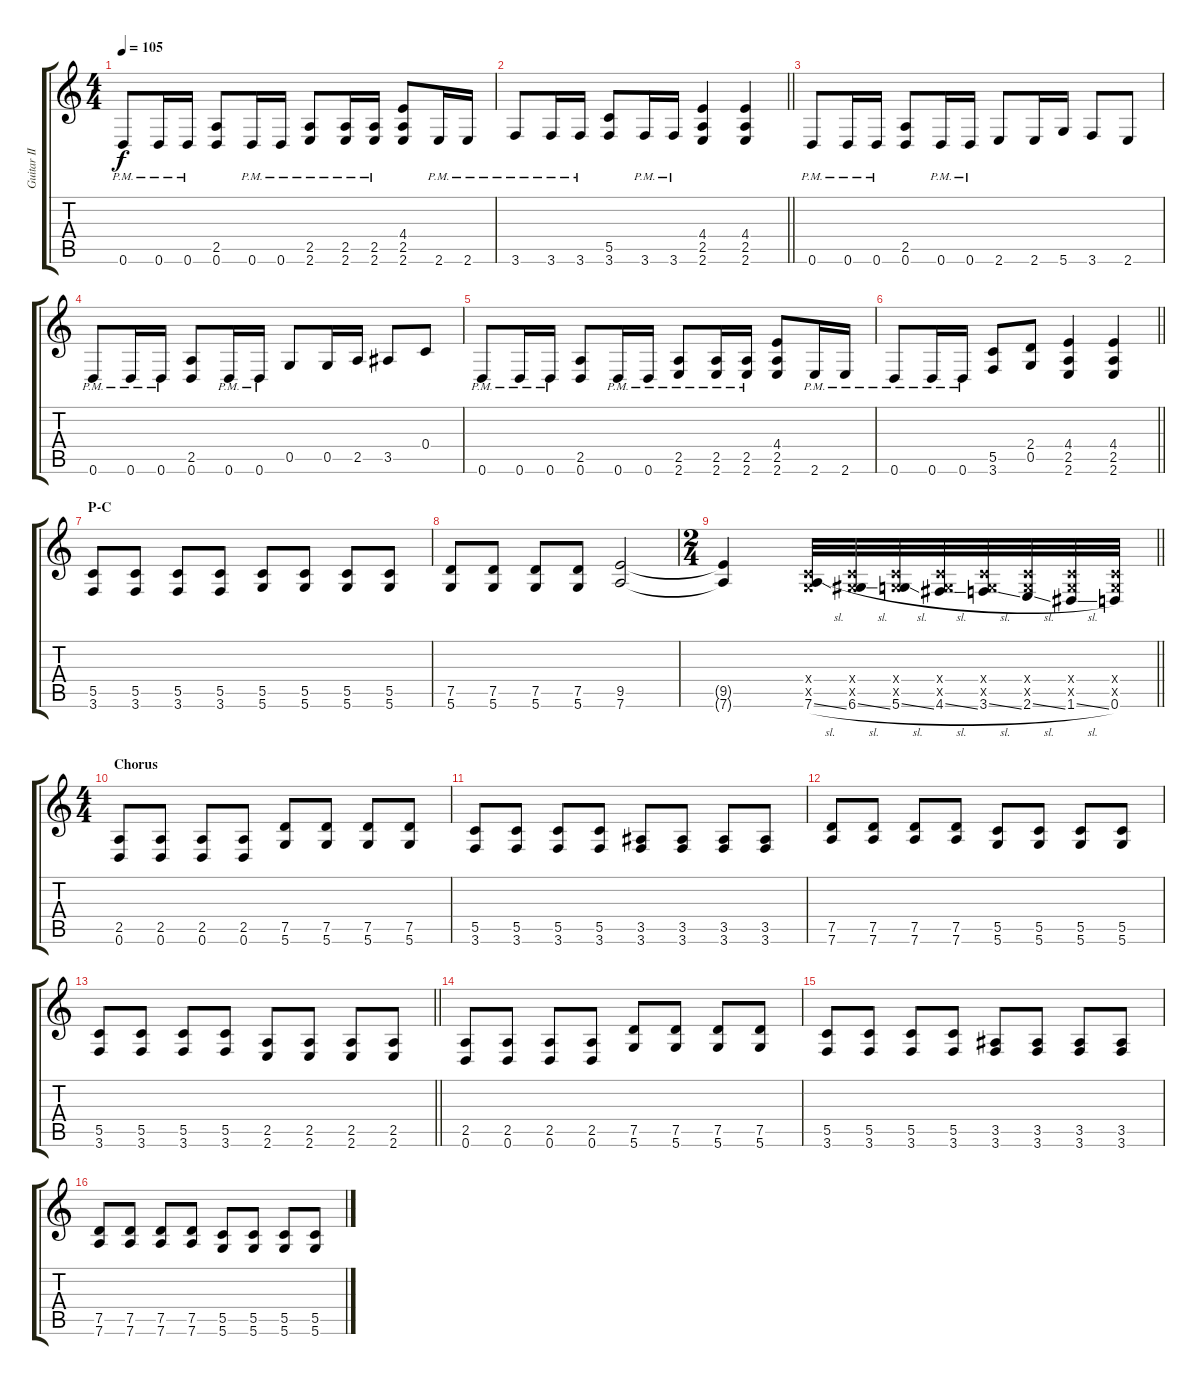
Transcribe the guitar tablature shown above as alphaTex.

\track ("Guitar II" "Guitar II") {instrument distortionguitar}
\staff {score tabs}
\tuning (D4 A3 F3 C3 G2 D2) {hide}
\ts (4 4)
\tempo 105
\clef g2
\ks c
0.6{pm}.8{dy f} 0.6{pm}.16 0.6{pm}.16 (2.5 0.6).8 0.6{pm}.16 0.6{pm}.16 (2.5{pm} 2.6{pm}).8 (2.5{pm} 2.6{pm}).16 (2.5{pm} 2.6{pm}).16 (4.4 2.5 2.6).8 2.6{pm}.16 2.6{pm}.16 |
\barLineRight lightlight
3.6{pm}.8 3.6{pm}.16 3.6{pm}.16 (5.5 3.6).8 3.6{pm}.16 3.6{pm}.16 (4.4 2.5 2.6).4 (4.4 2.5 2.6).4 |
\section ("" "")
0.6{pm}.8 0.6{pm}.16 0.6{pm}.16 (2.5 0.6).8 0.6{pm}.16 0.6{pm}.16 2.6.8 2.6.16 5.6.16 3.6.8 2.6.8 |
0.6{pm}.8 0.6{pm}.16 0.6{pm}.16 (2.5 0.6).8 0.6{pm}.16 0.6{pm}.16 0.5.8 0.5.16 2.5.16 3.5.8 0.4.8 |
0.6{pm}.8 0.6{pm}.16 0.6{pm}.16 (2.5 0.6).8 0.6{pm}.16 0.6{pm}.16 (2.5{pm} 2.6{pm}).8 (2.5{pm} 2.6{pm}).16 (2.5{pm} 2.6{pm}).16 (4.4 2.5 2.6).8 2.6{pm}.16 2.6{pm}.16 |
\barLineRight lightlight
0.6{pm}.8 0.6{pm}.16 0.6{pm}.16 (5.5 3.6).8 (2.4 0.5).8 (4.4 2.5 2.6).4 (4.4 2.5 2.6).4 |
\section ("" "P-C")
(5.5 3.6).8{volume 15} (5.5 3.6).8 (5.5 3.6).8 (5.5 3.6).8 (5.5 5.6).8 (5.5 5.6).8 (5.5 5.6).8 (5.5 5.6).8 |
(7.5 5.6).8 (7.5 5.6).8 (7.5 5.6).8 (7.5 5.6).8 (9.5 7.6).2 |
\ts (2 4)
\barLineRight lightlight
(9.5{t} 7.6{t}).4 (0.4{x} 0.5{x} 7.6{sl}).32 (0.4{x} 0.5{x} 6.6{sl}).32 (0.4{x} 0.5{x} 5.6{sl}).32 (0.4{x} 0.5{x} 4.6{sl}).32 (0.4{x} 0.5{x} 3.6{sl}).32 (0.4{x} 0.5{x} 2.6{sl}).32 (0.4{x} 0.5{x} 1.6{sl}).32 (0.4{x} 0.5{x} 0.6).32 |
\ts (4 4)
\section ("" "Chorus")
(2.5 0.6).8 (2.5 0.6).8 (2.5 0.6).8 (2.5 0.6).8 (7.5 5.6).8 (7.5 5.6).8 (7.5 5.6).8 (7.5 5.6).8 |
(5.5 3.6).8 (5.5 3.6).8 (5.5 3.6).8 (5.5 3.6).8 (3.5 3.6).8 (3.5 3.6).8 (3.5 3.6).8 (3.5 3.6).8 |
(7.5 7.6).8 (7.5 7.6).8 (7.5 7.6).8 (7.5 7.6).8 (5.5 5.6).8 (5.5 5.6).8 (5.5 5.6).8 (5.5 5.6).8 |
\barLineRight lightlight
(5.5 3.6).8 (5.5 3.6).8 (5.5 3.6).8 (5.5 3.6).8 (2.5 2.6).8 (2.5 2.6).8 (2.5 2.6).8 (2.5 2.6).8 |
\section ("" "")
(2.5 0.6).8 (2.5 0.6).8 (2.5 0.6).8 (2.5 0.6).8 (7.5 5.6).8 (7.5 5.6).8 (7.5 5.6).8 (7.5 5.6).8 |
(5.5 3.6).8 (5.5 3.6).8 (5.5 3.6).8 (5.5 3.6).8 (3.5 3.6).8 (3.5 3.6).8 (3.5 3.6).8 (3.5 3.6).8 |
(7.5 7.6).8 (7.5 7.6).8 (7.5 7.6).8 (7.5 7.6).8 (5.5 5.6).8 (5.5 5.6).8 (5.5 5.6).8 (5.5 5.6).8
